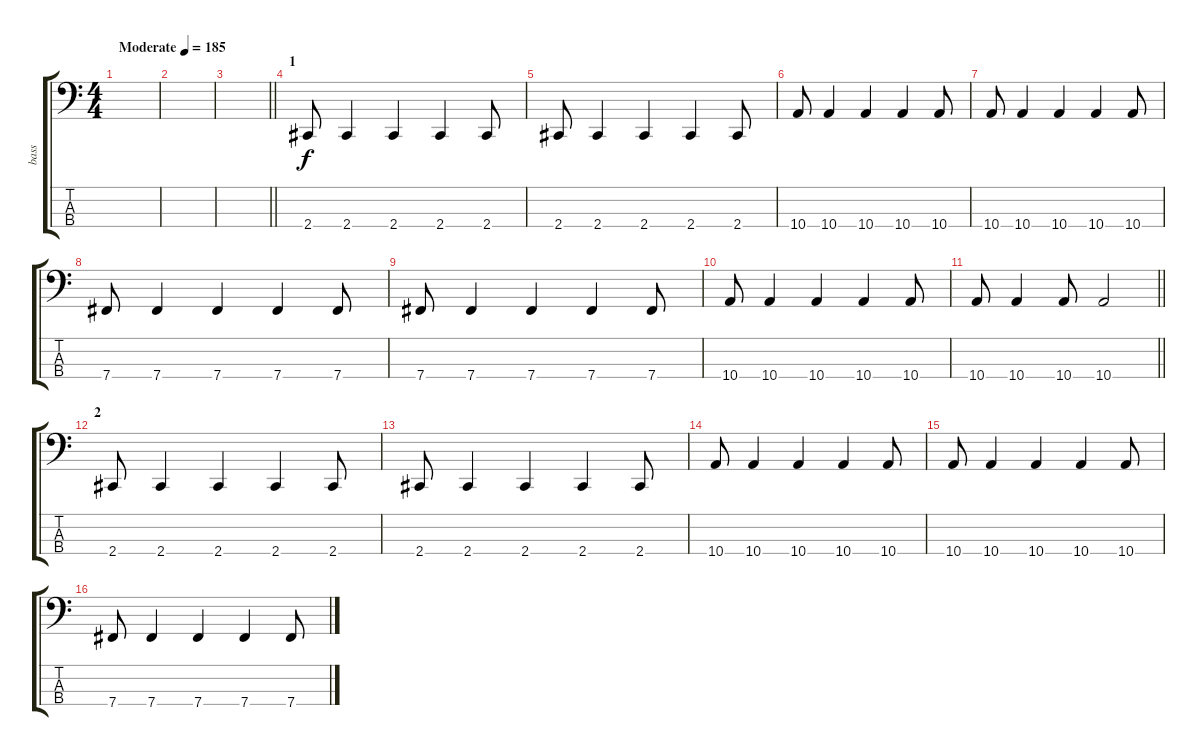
\track ("bass" "bass") {instrument electricbasspick}
\staff {score tabs}
\tuning (E2 B1 Gb1 B0) {hide}
\ts (4 4)
\tempo (185 "Moderate")
\clef f4
\ks c
|
|
\barLineRight lightlight
|
\section ("" "1")
2.4.8 2.4.4 2.4.4 2.4.4 2.4.8 |
2.4.8 2.4.4 2.4.4 2.4.4 2.4.8 |
10.4.8 10.4.4 10.4.4 10.4.4 10.4.8 |
10.4.8 10.4.4 10.4.4 10.4.4 10.4.8 |
7.4.8 7.4.4 7.4.4 7.4.4 7.4.8 |
7.4.8 7.4.4 7.4.4 7.4.4 7.4.8 |
10.4.8 10.4.4 10.4.4 10.4.4 10.4.8 |
\barLineRight lightlight
10.4.8 10.4.4 10.4.8 10.4.2 |
\section ("" "2")
2.4.8 2.4.4 2.4.4 2.4.4 2.4.8 |
2.4.8 2.4.4 2.4.4 2.4.4 2.4.8 |
10.4.8 10.4.4 10.4.4 10.4.4 10.4.8 |
10.4.8 10.4.4 10.4.4 10.4.4 10.4.8 |
7.4.8 7.4.4 7.4.4 7.4.4 7.4.8
